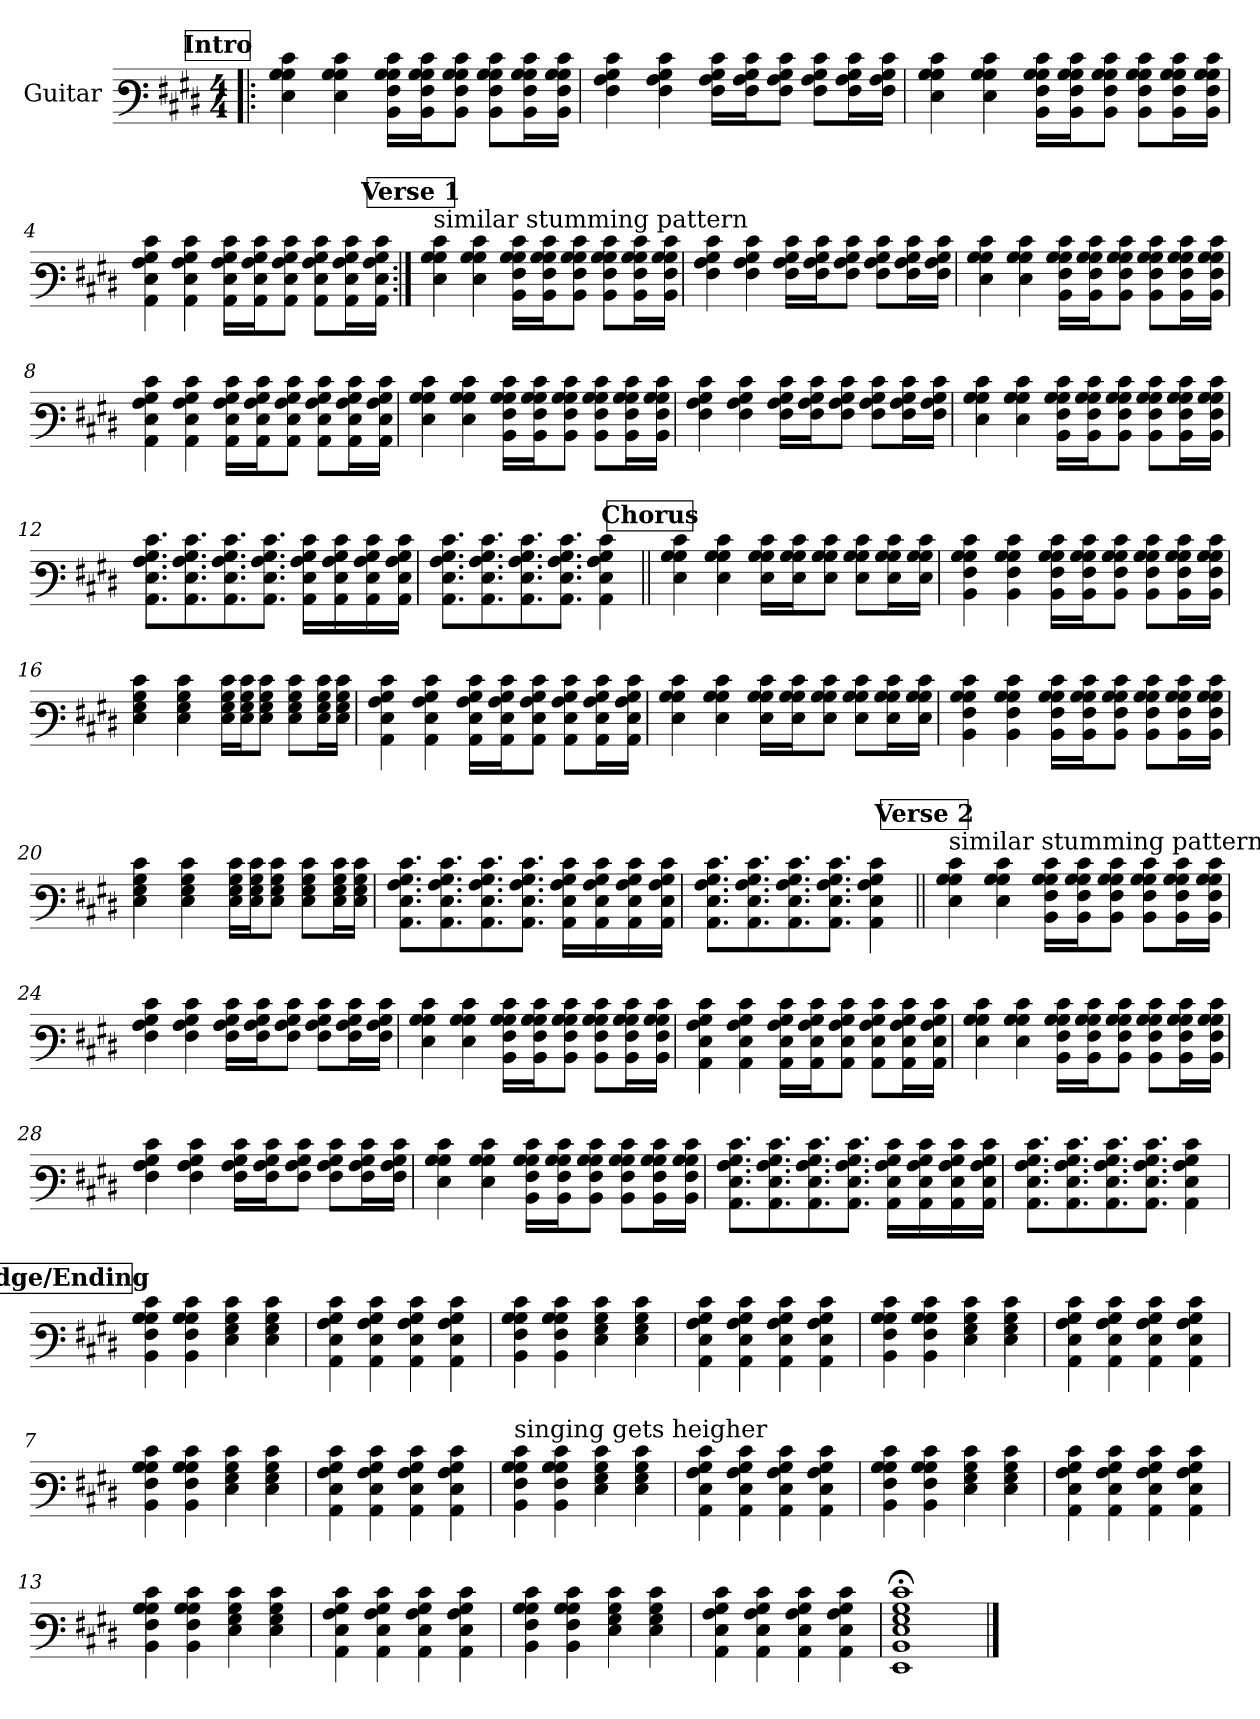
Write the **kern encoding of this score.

**kern
*part1
*staff1
*I"Guitar
*I'Guit.
*stria6
*
*k[f#c#g#d#]
*M4/4
*MM70
!!LO:REH:place=s1:a:B:fs=14:t=Intro
=1!|:
4E\ 4B\ 4B\ 4e\
4E\ 4B\ 4B\ 4e\
16BB\ 16F#\ 16B\ 16B\ 16e\LL
16BB\ 16F#\ 16B\ 16B\ 16e\J
8BB\ 8F#\ 8B\ 8B\ 8e\J
8BB\ 8F#\ 8B\ 8B\ 8e\L
16BB\ 16F#\ 16B\ 16B\ 16e\L
16BB\ 16F#\ 16B\ 16B\ 16e\JJ
=2
4F#\ 4A\ 4B\ 4e\
4F#\ 4A\ 4B\ 4e\
16F#\ 16A\ 16B\ 16e\LL
16F#\ 16A\ 16B\ 16e\J
8F#\ 8A\ 8B\ 8e\J
8F#\ 8A\ 8B\ 8e\L
16F#\ 16A\ 16B\ 16e\L
16F#\ 16A\ 16B\ 16e\JJ
=3
4E\ 4B\ 4B\ 4e\
4E\ 4B\ 4B\ 4e\
16BB\ 16F#\ 16B\ 16B\ 16e\LL
16BB\ 16F#\ 16B\ 16B\ 16e\J
8BB\ 8F#\ 8B\ 8B\ 8e\J
8BB\ 8F#\ 8B\ 8B\ 8e\L
16BB\ 16F#\ 16B\ 16B\ 16e\L
16BB\ 16F#\ 16B\ 16B\ 16e\JJ
=4
4AA\ 4E\ 4A\ 4B\ 4e\
4AA\ 4E\ 4A\ 4B\ 4e\
16AA\ 16E\ 16A\ 16B\ 16e\LL
16AA\ 16E\ 16A\ 16B\ 16e\J
8AA\ 8E\ 8A\ 8B\ 8e\J
8AA\ 8E\ 8A\ 8B\ 8e\L
16AA\ 16E\ 16A\ 16B\ 16e\L
16AA\ 16E\ 16A\ 16B\ 16e\JJ
!!LO:LB:g=z
!!LO:REH:place=s1:a:B:fs=14:t=Verse 1
=5:|!
!LO:TX:a:t=similar stumming pattern
4E\ 4B\ 4B\ 4e\
4E\ 4B\ 4B\ 4e\
16BB\ 16F#\ 16B\ 16B\ 16e\LL
16BB\ 16F#\ 16B\ 16B\ 16e\J
8BB\ 8F#\ 8B\ 8B\ 8e\J
8BB\ 8F#\ 8B\ 8B\ 8e\L
16BB\ 16F#\ 16B\ 16B\ 16e\L
16BB\ 16F#\ 16B\ 16B\ 16e\JJ
=6
4F#\ 4A\ 4B\ 4e\
4F#\ 4A\ 4B\ 4e\
16F#\ 16A\ 16B\ 16e\LL
16F#\ 16A\ 16B\ 16e\J
8F#\ 8A\ 8B\ 8e\J
8F#\ 8A\ 8B\ 8e\L
16F#\ 16A\ 16B\ 16e\L
16F#\ 16A\ 16B\ 16e\JJ
=7
4E\ 4B\ 4B\ 4e\
4E\ 4B\ 4B\ 4e\
16BB\ 16F#\ 16B\ 16B\ 16e\LL
16BB\ 16F#\ 16B\ 16B\ 16e\J
8BB\ 8F#\ 8B\ 8B\ 8e\J
8BB\ 8F#\ 8B\ 8B\ 8e\L
16BB\ 16F#\ 16B\ 16B\ 16e\L
16BB\ 16F#\ 16B\ 16B\ 16e\JJ
=8
4AA\ 4E\ 4A\ 4B\ 4e\
4AA\ 4E\ 4A\ 4B\ 4e\
16AA\ 16E\ 16A\ 16B\ 16e\LL
16AA\ 16E\ 16A\ 16B\ 16e\J
8AA\ 8E\ 8A\ 8B\ 8e\J
8AA\ 8E\ 8A\ 8B\ 8e\L
16AA\ 16E\ 16A\ 16B\ 16e\L
16AA\ 16E\ 16A\ 16B\ 16e\JJ
!!LO:LB:g=z
=9
4E\ 4B\ 4B\ 4e\
4E\ 4B\ 4B\ 4e\
16BB\ 16F#\ 16B\ 16B\ 16e\LL
16BB\ 16F#\ 16B\ 16B\ 16e\J
8BB\ 8F#\ 8B\ 8B\ 8e\J
8BB\ 8F#\ 8B\ 8B\ 8e\L
16BB\ 16F#\ 16B\ 16B\ 16e\L
16BB\ 16F#\ 16B\ 16B\ 16e\JJ
=10
4F#\ 4A\ 4B\ 4e\
4F#\ 4A\ 4B\ 4e\
16F#\ 16A\ 16B\ 16e\LL
16F#\ 16A\ 16B\ 16e\J
8F#\ 8A\ 8B\ 8e\J
8F#\ 8A\ 8B\ 8e\L
16F#\ 16A\ 16B\ 16e\L
16F#\ 16A\ 16B\ 16e\JJ
=11
4E\ 4B\ 4B\ 4e\
4E\ 4B\ 4B\ 4e\
16BB\ 16F#\ 16B\ 16B\ 16e\LL
16BB\ 16F#\ 16B\ 16B\ 16e\J
8BB\ 8F#\ 8B\ 8B\ 8e\J
8BB\ 8F#\ 8B\ 8B\ 8e\L
16BB\ 16F#\ 16B\ 16B\ 16e\L
16BB\ 16F#\ 16B\ 16B\ 16e\JJ
=12
8.AA\ 8.E\ 8.A\ 8.B\ 8.e\L
8.AA\ 8.E\ 8.A\ 8.B\ 8.e\
8.AA\ 8.E\ 8.A\ 8.B\ 8.e\
8.AA\ 8.E\ 8.A\ 8.B\ 8.e\J
16AA\ 16E\ 16A\ 16B\ 16e\LL
16AA\ 16E\ 16A\ 16B\ 16e\
16AA\ 16E\ 16A\ 16B\ 16e\
16AA\ 16E\ 16A\ 16B\ 16e\JJ
!!LO:LB:g=z
=13
8.AA\ 8.E\ 8.A\ 8.B\ 8.e\L
8.AA\ 8.E\ 8.A\ 8.B\ 8.e\
8.AA\ 8.E\ 8.A\ 8.B\ 8.e\
8.AA\ 8.E\ 8.A\ 8.B\ 8.e\J
4AA\ 4E\ 4A\ 4B\ 4e\
!!LO:REH:place=s1:a:B:fs=14:t=Chorus
=14||
4E\ 4B\ 4B\ 4e\
4E\ 4B\ 4B\ 4e\
16E\ 16B\ 16B\ 16e\LL
16E\ 16B\ 16B\ 16e\J
8E\ 8B\ 8B\ 8e\J
8E\ 8B\ 8B\ 8e\L
16E\ 16B\ 16B\ 16e\L
16E\ 16B\ 16B\ 16e\JJ
=15
4BB\ 4F#\ 4B\ 4B\ 4e\
4BB\ 4F#\ 4B\ 4B\ 4e\
16BB\ 16F#\ 16B\ 16B\ 16e\LL
16BB\ 16F#\ 16B\ 16B\ 16e\J
8BB\ 8F#\ 8B\ 8B\ 8e\J
8BB\ 8F#\ 8B\ 8B\ 8e\L
16BB\ 16F#\ 16B\ 16B\ 16e\L
16BB\ 16F#\ 16B\ 16B\ 16e\JJ
=16
4E\ 4G#\ 4B\ 4e\
4E\ 4G#\ 4B\ 4e\
16E\ 16G#\ 16B\ 16e\LL
16E\ 16G#\ 16B\ 16e\J
8E\ 8G#\ 8B\ 8e\J
8E\ 8G#\ 8B\ 8e\L
16E\ 16G#\ 16B\ 16e\L
16E\ 16G#\ 16B\ 16e\JJ
!!LO:LB:g=z
=17
4AA\ 4E\ 4A\ 4B\ 4e\
4AA\ 4E\ 4A\ 4B\ 4e\
16AA\ 16E\ 16A\ 16B\ 16e\LL
16AA\ 16E\ 16A\ 16B\ 16e\J
8AA\ 8E\ 8A\ 8B\ 8e\J
8AA\ 8E\ 8A\ 8B\ 8e\L
16AA\ 16E\ 16A\ 16B\ 16e\L
16AA\ 16E\ 16A\ 16B\ 16e\JJ
=18
4E\ 4B\ 4B\ 4e\
4E\ 4B\ 4B\ 4e\
16E\ 16B\ 16B\ 16e\LL
16E\ 16B\ 16B\ 16e\J
8E\ 8B\ 8B\ 8e\J
8E\ 8B\ 8B\ 8e\L
16E\ 16B\ 16B\ 16e\L
16E\ 16B\ 16B\ 16e\JJ
=19
4BB\ 4F#\ 4B\ 4B\ 4e\
4BB\ 4F#\ 4B\ 4B\ 4e\
16BB\ 16F#\ 16B\ 16B\ 16e\LL
16BB\ 16F#\ 16B\ 16B\ 16e\J
8BB\ 8F#\ 8B\ 8B\ 8e\J
8BB\ 8F#\ 8B\ 8B\ 8e\L
16BB\ 16F#\ 16B\ 16B\ 16e\L
16BB\ 16F#\ 16B\ 16B\ 16e\JJ
=20
4E\ 4G#\ 4B\ 4e\
4E\ 4G#\ 4B\ 4e\
16E\ 16G#\ 16B\ 16e\LL
16E\ 16G#\ 16B\ 16e\J
8E\ 8G#\ 8B\ 8e\J
8E\ 8G#\ 8B\ 8e\L
16E\ 16G#\ 16B\ 16e\L
16E\ 16G#\ 16B\ 16e\JJ
!!LO:PB:g=z
=21
8.AA\ 8.E\ 8.A\ 8.B\ 8.e\L
8.AA\ 8.E\ 8.A\ 8.B\ 8.e\
8.AA\ 8.E\ 8.A\ 8.B\ 8.e\
8.AA\ 8.E\ 8.A\ 8.B\ 8.e\J
16AA\ 16E\ 16A\ 16B\ 16e\LL
16AA\ 16E\ 16A\ 16B\ 16e\
16AA\ 16E\ 16A\ 16B\ 16e\
16AA\ 16E\ 16A\ 16B\ 16e\JJ
=22
8.AA\ 8.E\ 8.A\ 8.B\ 8.e\L
8.AA\ 8.E\ 8.A\ 8.B\ 8.e\
8.AA\ 8.E\ 8.A\ 8.B\ 8.e\
8.AA\ 8.E\ 8.A\ 8.B\ 8.e\J
4AA\ 4E\ 4A\ 4B\ 4e\
!!LO:REH:place=s1:a:B:fs=14:t=Verse 2
=23||
!LO:TX:a:t=similar stumming pattern
4E\ 4B\ 4B\ 4e\
4E\ 4B\ 4B\ 4e\
16BB\ 16F#\ 16B\ 16B\ 16e\LL
16BB\ 16F#\ 16B\ 16B\ 16e\J
8BB\ 8F#\ 8B\ 8B\ 8e\J
8BB\ 8F#\ 8B\ 8B\ 8e\L
16BB\ 16F#\ 16B\ 16B\ 16e\L
16BB\ 16F#\ 16B\ 16B\ 16e\JJ
=24
4F#\ 4A\ 4B\ 4e\
4F#\ 4A\ 4B\ 4e\
16F#\ 16A\ 16B\ 16e\LL
16F#\ 16A\ 16B\ 16e\J
8F#\ 8A\ 8B\ 8e\J
8F#\ 8A\ 8B\ 8e\L
16F#\ 16A\ 16B\ 16e\L
16F#\ 16A\ 16B\ 16e\JJ
!!LO:LB:g=z
=25
4E\ 4B\ 4B\ 4e\
4E\ 4B\ 4B\ 4e\
16BB\ 16F#\ 16B\ 16B\ 16e\LL
16BB\ 16F#\ 16B\ 16B\ 16e\J
8BB\ 8F#\ 8B\ 8B\ 8e\J
8BB\ 8F#\ 8B\ 8B\ 8e\L
16BB\ 16F#\ 16B\ 16B\ 16e\L
16BB\ 16F#\ 16B\ 16B\ 16e\JJ
=26
4AA\ 4E\ 4A\ 4B\ 4e\
4AA\ 4E\ 4A\ 4B\ 4e\
16AA\ 16E\ 16A\ 16B\ 16e\LL
16AA\ 16E\ 16A\ 16B\ 16e\J
8AA\ 8E\ 8A\ 8B\ 8e\J
8AA\ 8E\ 8A\ 8B\ 8e\L
16AA\ 16E\ 16A\ 16B\ 16e\L
16AA\ 16E\ 16A\ 16B\ 16e\JJ
=27
4E\ 4B\ 4B\ 4e\
4E\ 4B\ 4B\ 4e\
16BB\ 16F#\ 16B\ 16B\ 16e\LL
16BB\ 16F#\ 16B\ 16B\ 16e\J
8BB\ 8F#\ 8B\ 8B\ 8e\J
8BB\ 8F#\ 8B\ 8B\ 8e\L
16BB\ 16F#\ 16B\ 16B\ 16e\L
16BB\ 16F#\ 16B\ 16B\ 16e\JJ
=28
4F#\ 4A\ 4B\ 4e\
4F#\ 4A\ 4B\ 4e\
16F#\ 16A\ 16B\ 16e\LL
16F#\ 16A\ 16B\ 16e\J
8F#\ 8A\ 8B\ 8e\J
8F#\ 8A\ 8B\ 8e\L
16F#\ 16A\ 16B\ 16e\L
16F#\ 16A\ 16B\ 16e\JJ
!!LO:LB:g=z
=29
4E\ 4B\ 4B\ 4e\
4E\ 4B\ 4B\ 4e\
16BB\ 16F#\ 16B\ 16B\ 16e\LL
16BB\ 16F#\ 16B\ 16B\ 16e\J
8BB\ 8F#\ 8B\ 8B\ 8e\J
8BB\ 8F#\ 8B\ 8B\ 8e\L
16BB\ 16F#\ 16B\ 16B\ 16e\L
16BB\ 16F#\ 16B\ 16B\ 16e\JJ
=30
8.AA\ 8.E\ 8.A\ 8.B\ 8.e\L
8.AA\ 8.E\ 8.A\ 8.B\ 8.e\
8.AA\ 8.E\ 8.A\ 8.B\ 8.e\
8.AA\ 8.E\ 8.A\ 8.B\ 8.e\J
16AA\ 16E\ 16A\ 16B\ 16e\LL
16AA\ 16E\ 16A\ 16B\ 16e\
16AA\ 16E\ 16A\ 16B\ 16e\
16AA\ 16E\ 16A\ 16B\ 16e\JJ
=31
8.AA\ 8.E\ 8.A\ 8.B\ 8.e\L
8.AA\ 8.E\ 8.A\ 8.B\ 8.e\
8.AA\ 8.E\ 8.A\ 8.B\ 8.e\
8.AA\ 8.E\ 8.A\ 8.B\ 8.e\J
4AA\ 4E\ 4A\ 4B\ 4e\
!!LO:LB:g=z
!!LO:REH:place=s1:a:B:fs=14:t=Bridge/Ending
=1
*stria6
4BB\ 4F#\ 4B\ 4B\ 4e\
4BB\ 4F#\ 4B\ 4B\ 4e\
4E\ 4G#\ 4B\ 4e\
4E\ 4G#\ 4B\ 4e\
=2
4AA\ 4E\ 4A\ 4B\ 4e\
4AA\ 4E\ 4A\ 4B\ 4e\
4AA\ 4E\ 4A\ 4B\ 4e\
4AA\ 4E\ 4A\ 4B\ 4e\
=3
4BB\ 4F#\ 4B\ 4B\ 4e\
4BB\ 4F#\ 4B\ 4B\ 4e\
4E\ 4G#\ 4B\ 4e\
4E\ 4G#\ 4B\ 4e\
=4
4AA\ 4E\ 4A\ 4B\ 4e\
4AA\ 4E\ 4A\ 4B\ 4e\
4AA\ 4E\ 4A\ 4B\ 4e\
4AA\ 4E\ 4A\ 4B\ 4e\
=5
4BB\ 4F#\ 4B\ 4B\ 4e\
4BB\ 4F#\ 4B\ 4B\ 4e\
4E\ 4G#\ 4B\ 4e\
4E\ 4G#\ 4B\ 4e\
=6
4AA\ 4E\ 4A\ 4B\ 4e\
4AA\ 4E\ 4A\ 4B\ 4e\
4AA\ 4E\ 4A\ 4B\ 4e\
4AA\ 4E\ 4A\ 4B\ 4e\
=7
4BB\ 4F#\ 4B\ 4B\ 4e\
4BB\ 4F#\ 4B\ 4B\ 4e\
4E\ 4G#\ 4B\ 4e\
4E\ 4G#\ 4B\ 4e\
!!LO:LB:g=z
=8
4AA\ 4E\ 4A\ 4B\ 4e\
4AA\ 4E\ 4A\ 4B\ 4e\
4AA\ 4E\ 4A\ 4B\ 4e\
4AA\ 4E\ 4A\ 4B\ 4e\
=9
!LO:TX:t=singing gets heigher
4BB\ 4F#\ 4B\ 4B\ 4e\
4BB\ 4F#\ 4B\ 4B\ 4e\
4E\ 4G#\ 4B\ 4e\
4E\ 4G#\ 4B\ 4e\
=10
4AA\ 4E\ 4A\ 4B\ 4e\
4AA\ 4E\ 4A\ 4B\ 4e\
4AA\ 4E\ 4A\ 4B\ 4e\
4AA\ 4E\ 4A\ 4B\ 4e\
=11
4BB\ 4F#\ 4B\ 4B\ 4e\
4BB\ 4F#\ 4B\ 4B\ 4e\
4E\ 4G#\ 4B\ 4e\
4E\ 4G#\ 4B\ 4e\
=12
4AA\ 4E\ 4A\ 4B\ 4e\
4AA\ 4E\ 4A\ 4B\ 4e\
4AA\ 4E\ 4A\ 4B\ 4e\
4AA\ 4E\ 4A\ 4B\ 4e\
=13
4BB\ 4F#\ 4B\ 4B\ 4e\
4BB\ 4F#\ 4B\ 4B\ 4e\
4E\ 4G#\ 4B\ 4e\
4E\ 4G#\ 4B\ 4e\
=14
4AA\ 4E\ 4A\ 4B\ 4e\
4AA\ 4E\ 4A\ 4B\ 4e\
4AA\ 4E\ 4A\ 4B\ 4e\
4AA\ 4E\ 4A\ 4B\ 4e\
!!LO:LB:g=z
=15
4BB\ 4F#\ 4B\ 4B\ 4e\
4BB\ 4F#\ 4B\ 4B\ 4e\
4E\ 4G#\ 4B\ 4e\
4E\ 4G#\ 4B\ 4e\
=16
4AA\ 4E\ 4A\ 4B\ 4e\
4AA\ 4E\ 4A\ 4B\ 4e\
4AA\ 4E\ 4A\ 4B\ 4e\
4AA\ 4E\ 4A\ 4B\ 4e\
=17
1EE;< 1BB;< 1E;< 1G#;< 1B;< 1e;<
==
*-
